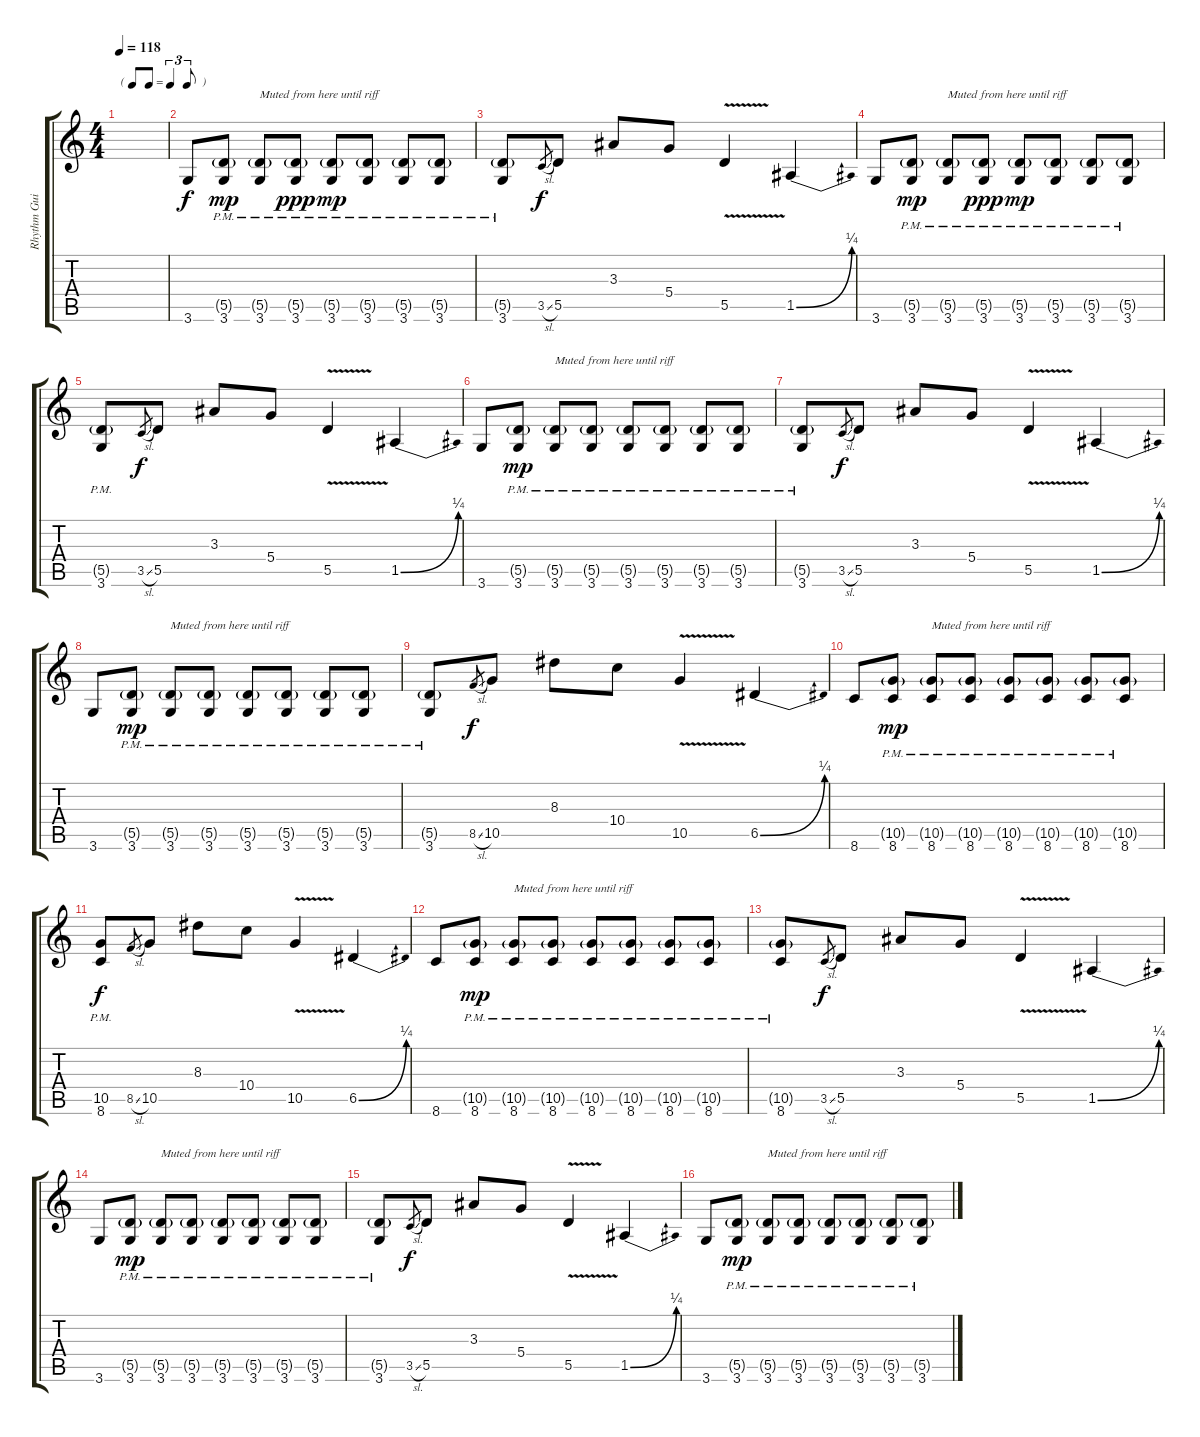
\track ("Rhythm Guitar" "Rhythm Gui") {instrument overdrivenguitar}
\staff {score tabs}
\tuning (E4 B3 G3 D3 A2 E2) {hide}
\ts (4 4)
\tf triplet8th
\tempo 118
\clef g2
\ks c
|
3.6.8 (5.5{g pm} 3.6{pm}).8{dy mp} (5.5{g pm} 3.6{pm}).8{txt "Muted from here until riff"} (5.5{g pm} 3.6{pm}).8{dy ppp} (5.5{g pm} 3.6{pm}).8{dy mp} (5.5{g pm} 3.6{pm}).8 (5.5{g pm} 3.6{pm}).8 (5.5{g pm} 3.6{pm}).8 |
(5.5{g pm} 3.6{pm}).8 3.5{sl}.8{gr dy f} 5.5.8 3.3.8 5.4.8 5.5{v}.4 1.5{be (bend 0 0 60 1)}.4 |
3.6.8 (5.5{g pm} 3.6{pm}).8{dy mp} (5.5{g pm} 3.6{pm}).8{txt "Muted from here until riff"} (5.5{g pm} 3.6{pm}).8{dy ppp} (5.5{g pm} 3.6{pm}).8{dy mp} (5.5{g pm} 3.6{pm}).8 (5.5{g pm} 3.6{pm}).8 (5.5{g pm} 3.6{pm}).8 |
(5.5{g pm} 3.6{pm}).8 3.5{sl}.8{gr dy f} 5.5.8 3.3.8 5.4.8 5.5{v}.4 1.5{be (bend 0 0 60 1)}.4 |
3.6.8 (5.5{g pm} 3.6{pm}).8{dy mp} (5.5{g pm} 3.6{pm}).8{txt "Muted from here until riff"} (5.5{g pm} 3.6{pm}).8 (5.5{g pm} 3.6{pm}).8 (5.5{g pm} 3.6{pm}).8 (5.5{g pm} 3.6{pm}).8 (5.5{g pm} 3.6{pm}).8 |
(5.5{g pm} 3.6{pm}).8 3.5{sl}.8{gr dy f} 5.5.8 3.3.8 5.4.8 5.5{v}.4 1.5{be (bend 0 0 60 1)}.4 |
3.6.8 (5.5{g pm} 3.6{pm}).8{dy mp} (5.5{g pm} 3.6{pm}).8{txt "Muted from here until riff"} (5.5{g pm} 3.6{pm}).8 (5.5{g pm} 3.6{pm}).8 (5.5{g pm} 3.6{pm}).8 (5.5{g pm} 3.6{pm}).8 (5.5{g pm} 3.6{pm}).8 |
(5.5{g pm} 3.6{pm}).8 8.5{sl}.8{gr dy f} 10.5.8 8.3.8 10.4.8 10.5{v}.4 6.5{be (bend 0 0 60 1)}.4 |
8.6.8 (10.5{g pm} 8.6{pm}).8{dy mp} (10.5{g pm} 8.6{pm}).8{txt "Muted from here until riff"} (10.5{g pm} 8.6{pm}).8 (10.5{g pm} 8.6{pm}).8 (10.5{g pm} 8.6{pm}).8 (10.5{g pm} 8.6{pm}).8 (10.5{g pm} 8.6{pm}).8 |
(10.5{pm} 8.6{pm}).8{dy f} 8.5{sl}.8{gr} 10.5.8 8.3.8 10.4.8 10.5{v}.4 6.5{be (bend 0 0 60 1)}.4 |
8.6.8 (10.5{g pm} 8.6{pm}).8{dy mp} (10.5{g pm} 8.6{pm}).8{txt "Muted from here until riff"} (10.5{g pm} 8.6{pm}).8 (10.5{g pm} 8.6{pm}).8 (10.5{g pm} 8.6{pm}).8 (10.5{g pm} 8.6{pm}).8 (10.5{g pm} 8.6{pm}).8 |
(10.5{g pm} 8.6{pm}).8 3.5{sl}.8{gr dy f} 5.5.8 3.3.8 5.4.8 5.5{v}.4 1.5{be (bend 0 0 60 1)}.4 |
3.6.8 (5.5{g pm} 3.6{pm}).8{dy mp} (5.5{g pm} 3.6{pm}).8{txt "Muted from here until riff"} (5.5{g pm} 3.6{pm}).8 (5.5{g pm} 3.6{pm}).8 (5.5{g pm} 3.6{pm}).8 (5.5{g pm} 3.6{pm}).8 (5.5{g pm} 3.6{pm}).8 |
(5.5{g pm} 3.6{pm}).8 3.5{sl}.8{gr dy f} 5.5.8 3.3.8 5.4.8 5.5{v}.4 1.5{be (bend 0 0 60 1)}.4 |
3.6.8 (5.5{g pm} 3.6{pm}).8{dy mp} (5.5{g pm} 3.6{pm}).8{txt "Muted from here until riff"} (5.5{g pm} 3.6{pm}).8 (5.5{g pm} 3.6{pm}).8 (5.5{g pm} 3.6{pm}).8 (5.5{g pm} 3.6{pm}).8 (5.5{g pm} 3.6{pm}).8
